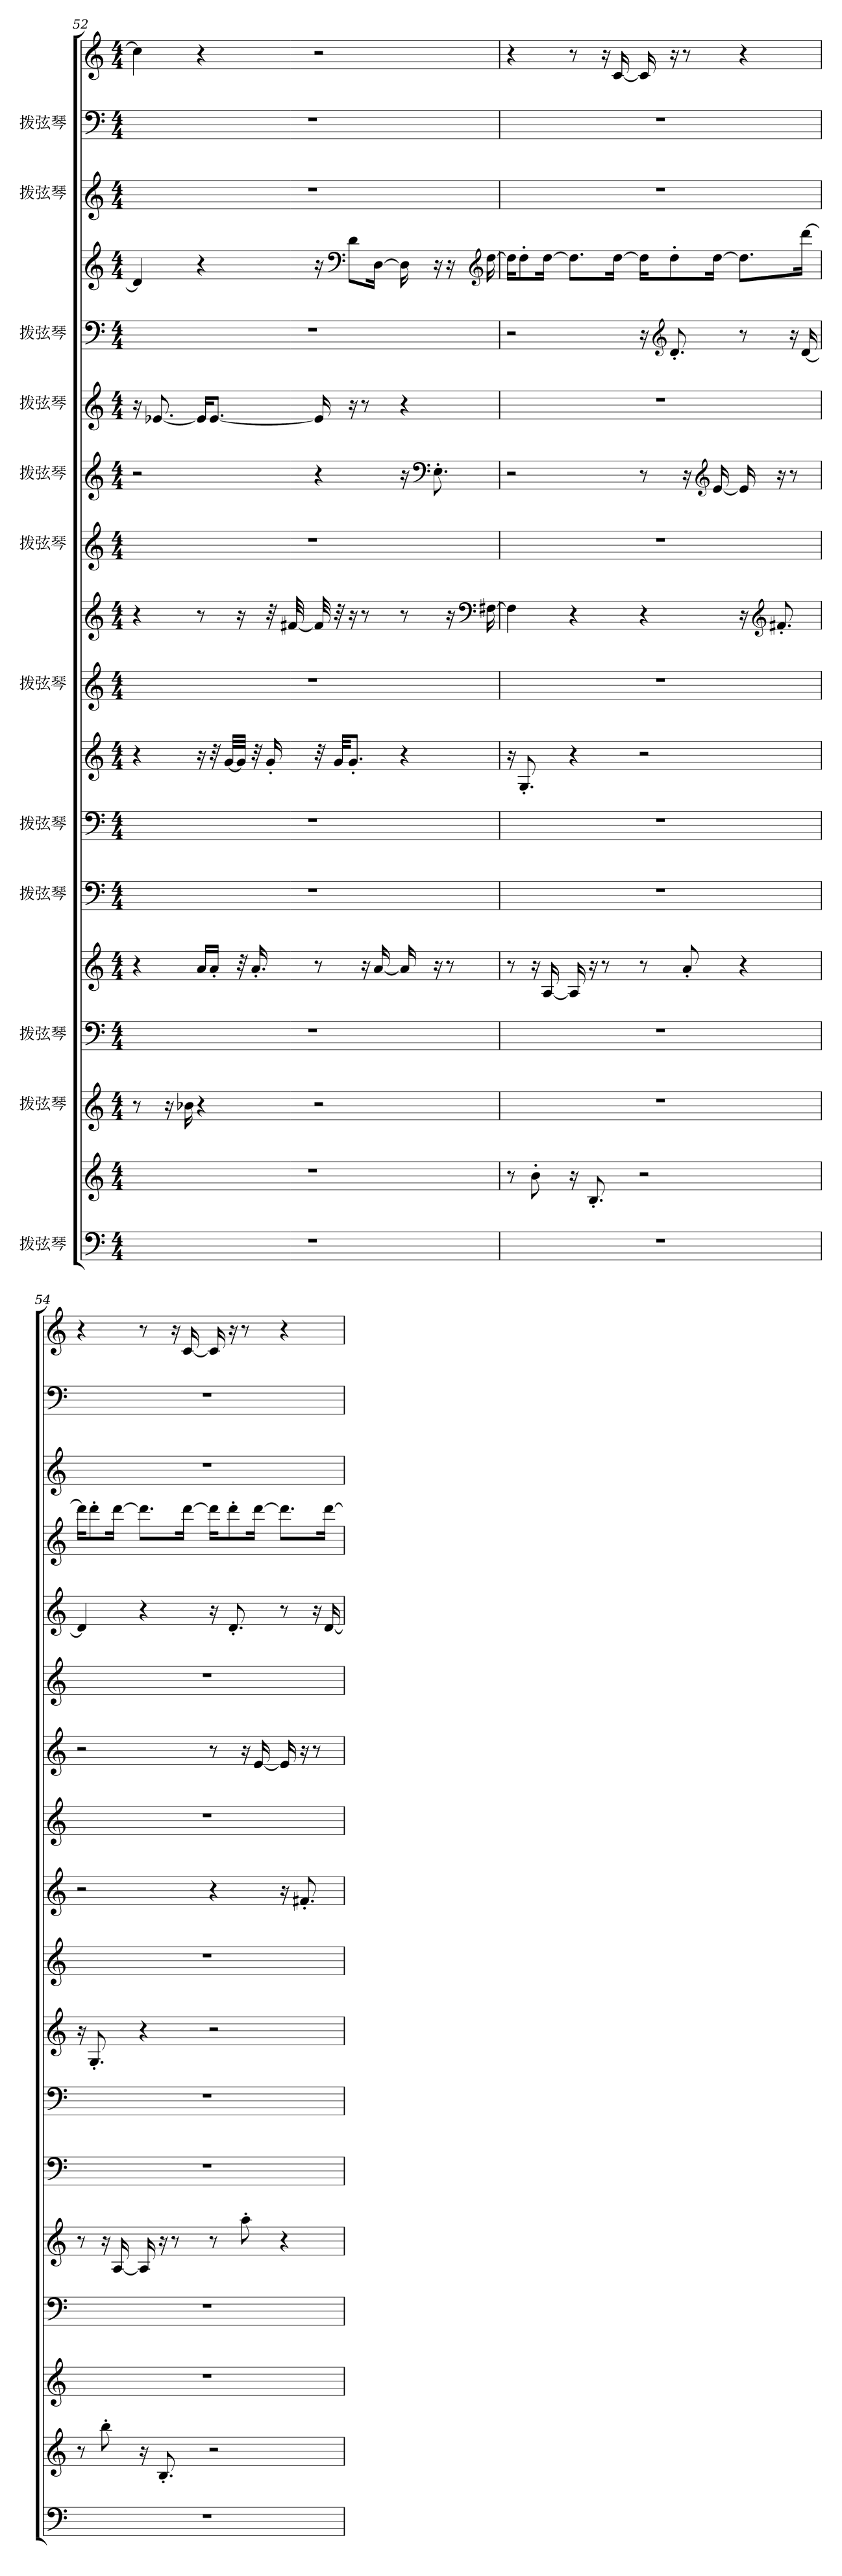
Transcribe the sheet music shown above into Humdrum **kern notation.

**kern	**kern	**kern	**kern	**kern	**kern	**kern	**kern	**kern	**kern	**kern	**kern	**kern	**kern	**kern	**kern	**kern	**kern
*part12	*part12	*part11	*part10	*part10	*part9	*part8	*part8	*part7	*part7	*part6	*part5	*part4	*part3	*part3	*part2	*part1	*part1
*staff18	*staff17	*staff16	*staff15	*staff14	*staff13	*staff12	*staff11	*staff10	*staff9	*staff8	*staff7	*staff6	*staff5	*staff4	*staff3	*staff2	*staff1
*I"拨弦琴	*	*I"拨弦琴	*I"拨弦琴	*	*I"拨弦琴	*I"拨弦琴	*	*I"拨弦琴	*	*I"拨弦琴	*I"拨弦琴	*I"拨弦琴	*I"拨弦琴	*	*I"拨弦琴	*I"拨弦琴	*
!!LO:PB:g=z
*clefF4	*clefG2	*clefG2	*clefF4	*clefG2	*clefF4	*clefF4	*clefG2	*clefG2	*clefG2	*clefG2	*clefG2	*clefG2	*clefF4	*clefG2	*clefG2	*clefF4	*clefG2
*k[]	*k[]	*k[]	*k[]	*k[]	*k[]	*k[]	*k[]	*k[]	*k[]	*k[]	*k[]	*k[]	*k[]	*k[]	*k[]	*k[]	*k[]
*M4/4	*M4/4	*M4/4	*M4/4	*M4/4	*M4/4	*M4/4	*M4/4	*M4/4	*M4/4	*M4/4	*M4/4	*M4/4	*M4/4	*M4/4	*M4/4	*M4/4	*M4/4
=52	=52	=52	=52	=52	=52	=52	=52	=52	=52	=52	=52	=52	=52	=52	=52	=52	=52
1r	1r	8r	1r	4r	1r	1r	4r	1r	4r	1r	2r	16r	1r	4d/]	1r	1r	4cc\]
.	.	.	.	.	.	.	.	.	.	.	.	[8.e-X/	.	.	.	.	.
.	.	16r	.	.	.	.	.	.	.	.	.	.	.	.	.	.	.
.	.	16b-X\	.	.	.	.	.	.	.	.	.	.	.	.	.	.	.
.	.	4r	.	16a/LL	.	.	16r	.	8r	.	.	16e-/KL]	.	4r	.	.	4r
.	.	.	.	16a'/JJ	.	.	32r	.	.	.	.	[8.e-/J	.	.	.	.	.
.	.	.	.	.	.	.	[32g/LLL	.	.	.	.	.	.	.	.	.	.
.	.	.	.	32r	.	.	32g/JJJ]	.	16r	.	.	.	.	.	.	.	.
.	.	.	.	16.a'/	.	.	32r	.	.	.	.	.	.	.	.	.	.
.	.	.	.	.	.	.	16g'/	.	32r	.	.	.	.	.	.	.	.
.	.	.	.	.	.	.	.	.	[32f#X/	.	.	.	.	.	.	.	.
.	.	2r	.	8r	.	.	32r	.	32f#/]	.	4r	16e-/]	.	16r	.	.	2r
.	.	.	.	.	.	.	32g/KKL	.	32r	.	.	.	.	.	.	.	.
*	*	*	*	*	*	*	*	*	*	*	*	*	*	*clefF4	*	*	*
.	.	.	.	.	.	.	8.g'/J	.	16r	.	.	16r	.	8d\L	.	.	.
.	.	.	.	16r	.	.	.	.	8r	.	.	8r	.	.	.	.	.
.	.	.	.	[16a/	.	.	.	.	.	.	.	.	.	[16D\Jk	.	.	.
.	.	.	.	16a/]	.	.	4r	.	8r	.	16r	4r	.	16D\]	.	.	.
*	*	*	*	*	*	*	*	*	*	*	*clefF4	*	*	*	*	*	*
.	.	.	.	16r	.	.	.	.	.	.	8.E'\	.	.	16r	.	.	.
.	.	.	.	8r	.	.	.	.	16r	.	.	.	.	16r	.	.	.
*	*	*	*	*	*	*	*	*	*clefF4	*	*	*	*	*clefG2	*	*	*
.	.	.	.	.	.	.	.	.	[16F#X\	.	.	.	.	[16dd\	.	.	.
!!LO:PB:g=z
=53	=53	=53	=53	=53	=53	=53	=53	=53	=53	=53	=53	=53	=53	=53	=53	=53	=53
1r	8r	1r	1r	8r	1r	1r	16r	1r	4F#\]	1r	2r	1r	2r	16dd\KL]	1r	1r	4r
.	.	.	.	.	.	.	8.G'/	.	.	.	.	.	.	8dd'\	.	.	.
.	8b'\	.	.	16r	.	.	.	.	.	.	.	.	.	.	.	.	.
.	.	.	.	[16A/	.	.	.	.	.	.	.	.	.	[16dd\Jk	.	.	.
.	16r	.	.	16A/]	.	.	4r	.	4r	.	.	.	.	8.dd\L]	.	.	8r
.	8.B'/	.	.	16r	.	.	.	.	.	.	.	.	.	.	.	.	.
.	.	.	.	8r	.	.	.	.	.	.	.	.	.	.	.	.	16r
.	.	.	.	.	.	.	.	.	.	.	.	.	.	[16dd\Jk	.	.	[16c/
.	2r	.	.	8r	.	.	2r	.	4r	.	8r	.	16r	16dd\KL]	.	.	16c/]
*	*	*	*	*	*	*	*	*	*	*	*	*	*clefG2	*	*	*	*
.	.	.	.	.	.	.	.	.	.	.	.	.	8.d'/	8dd'\	.	.	16r
.	.	.	.	8a'/	.	.	.	.	.	.	16r	.	.	.	.	.	8r
*	*	*	*	*	*	*	*	*	*	*	*clefG2	*	*	*	*	*	*
.	.	.	.	.	.	.	.	.	.	.	[16e/	.	.	[16dd\Jk	.	.	.
.	.	.	.	4r	.	.	.	.	16r	.	16e/]	.	8r	8.dd\L]	.	.	4r
*	*	*	*	*	*	*	*	*	*clefG2	*	*	*	*	*	*	*	*
.	.	.	.	.	.	.	.	.	8.f#X'/	.	16r	.	.	.	.	.	.
.	.	.	.	.	.	.	.	.	.	.	8r	.	16r	.	.	.	.
.	.	.	.	.	.	.	.	.	.	.	.	.	[16d/	[16ddd\Jk	.	.	.
=54	=54	=54	=54	=54	=54	=54	=54	=54	=54	=54	=54	=54	=54	=54	=54	=54	=54
1r	8r	1r	1r	8r	1r	1r	16r	1r	2r	1r	2r	1r	4d/]	16ddd\KL]	1r	1r	4r
.	.	.	.	.	.	.	8.G'/	.	.	.	.	.	.	8ddd'\	.	.	.
.	8bb'\	.	.	16r	.	.	.	.	.	.	.	.	.	.	.	.	.
.	.	.	.	[16A/	.	.	.	.	.	.	.	.	.	[16ddd\Jk	.	.	.
.	16r	.	.	16A/]	.	.	4r	.	.	.	.	.	4r	8.ddd\L]	.	.	8r
.	8.B'/	.	.	16r	.	.	.	.	.	.	.	.	.	.	.	.	.
.	.	.	.	8r	.	.	.	.	.	.	.	.	.	.	.	.	16r
.	.	.	.	.	.	.	.	.	.	.	.	.	.	[16ddd\Jk	.	.	[16c/
.	2r	.	.	8r	.	.	2r	.	4r	.	8r	.	16r	16ddd\KL]	.	.	16c/]
.	.	.	.	.	.	.	.	.	.	.	.	.	8.d'/	8ddd'\	.	.	16r
.	.	.	.	8aa'\	.	.	.	.	.	.	16r	.	.	.	.	.	8r
.	.	.	.	.	.	.	.	.	.	.	[16e/	.	.	[16ddd\Jk	.	.	.
.	.	.	.	4r	.	.	.	.	16r	.	16e/]	.	8r	8.ddd\L]	.	.	4r
.	.	.	.	.	.	.	.	.	8.f#X'/	.	16r	.	.	.	.	.	.
.	.	.	.	.	.	.	.	.	.	.	8r	.	16r	.	.	.	.
.	.	.	.	.	.	.	.	.	.	.	.	.	[16d/	[16ddd\Jk	.	.	.
=	=	=	=	=	=	=	=	=	=	=	=	=	=	=	=	=	=
*-	*-	*-	*-	*-	*-	*-	*-	*-	*-	*-	*-	*-	*-	*-	*-	*-	*-
